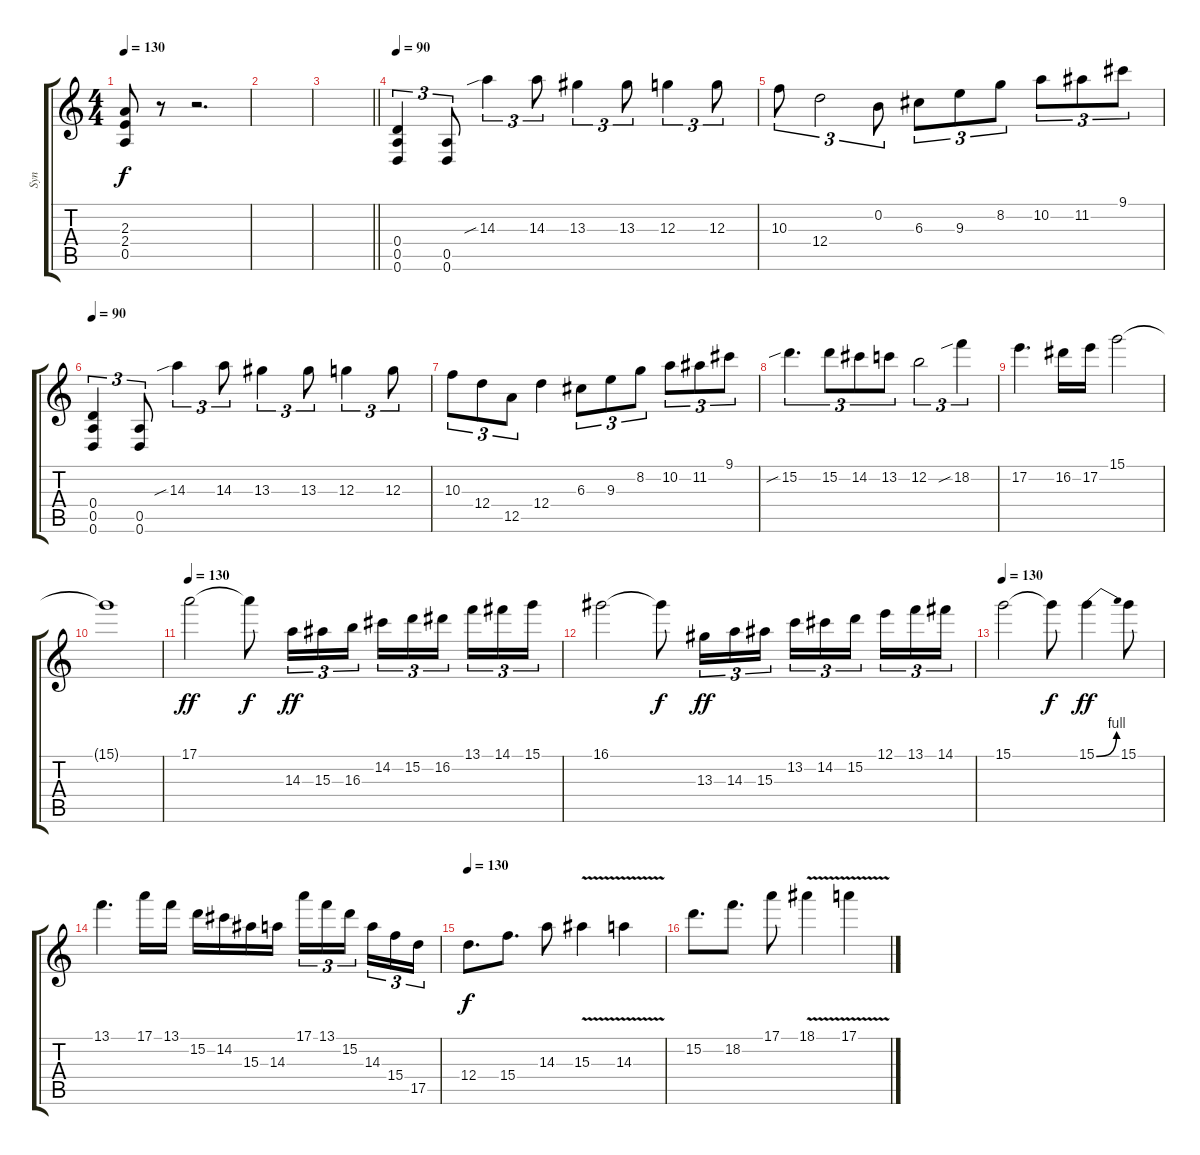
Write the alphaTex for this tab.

\track ("Syn" "Syn") {instrument distortionguitar}
\staff {score tabs}
\tuning (E4 B3 G3 D3 A2 D2) {hide}
\ts (4 4)
\tempo 130
\clef g2
\ks c
(2.3 2.4 0.5).8{dy f} r.8 r.2{d} |
|
\barLineRight lightlight
|
\tempo 90
(0.4 0.5 0.6).4{tu (3 2)} (0.5 0.6).8{tu (3 2)} 14.3{sib}.4{tu (3 2)} 14.3.8{tu (3 2)} 13.3.4{tu (3 2)} 13.3.8{tu (3 2)} 12.3.4{tu (3 2)} 12.3.8{tu (3 2)} |
10.3.8{tu (3 2)} 12.4.2{tu (3 2)} 0.2.8{tu (3 2)} 6.3.8{tu (3 2)} 9.3.8{tu (3 2)} 8.2.8{tu (3 2)} 10.2.8{tu (3 2)} 11.2.8{tu (3 2)} 9.1.8{tu (3 2)} |
\tempo 90
(0.4 0.5 0.6).4{tu (3 2)} (0.5 0.6).8{tu (3 2)} 14.3{sib}.4{tu (3 2)} 14.3.8{tu (3 2)} 13.3.4{tu (3 2)} 13.3.8{tu (3 2)} 12.3.4{tu (3 2)} 12.3.8{tu (3 2)} |
10.3.8{tu (3 2)} 12.4.8{tu (3 2)} 12.5.8{tu (3 2)} 12.4.4 6.3.8{tu (3 2)} 9.3.8{tu (3 2)} 8.2.8{tu (3 2)} 10.2.8{tu (3 2)} 11.2.8{tu (3 2)} 9.1.8{tu (3 2)} |
15.2{sib}.4{d tu (3 2)} 15.2.8{tu (3 2)} 14.2.8{tu (3 2)} 13.2.8{tu (3 2)} 12.2.2{tu (3 2)} 18.2{sib}.4{tu (3 2)} |
17.2.4{d} 16.2.16 17.2.16 15.1.2 |
15.1{t}.1 |
\tempo 130
17.1.2{dy ff} 17.1{t}.8{dy f} 14.3.16{tu (3 2) dy ff} 15.3.16{tu (3 2)} 16.3.16{tu (3 2)} 14.2.16{tu (3 2)} 15.2.16{tu (3 2)} 16.2.16{tu (3 2) beam splitsecondary} 13.1.16{tu (3 2)} 14.1.16{tu (3 2)} 15.1.16{tu (3 2)} |
16.1.2 16.1{t}.8{dy f} 13.3.16{tu (3 2) dy ff} 14.3.16{tu (3 2)} 15.3.16{tu (3 2)} 13.2.16{tu (3 2)} 14.2.16{tu (3 2)} 15.2.16{tu (3 2) beam splitsecondary} 12.1.16{tu (3 2)} 13.1.16{tu (3 2)} 14.1.16{tu (3 2)} |
\tempo 130
15.1.2 15.1{t}.8{dy f} 15.1{be (bend 0 0 60 4)}.4{dy ff} 15.1.8 |
13.1.4{d} 17.1.16 13.1.16 15.2.16 14.2.16 15.3.16 14.3.16 17.1.16{tu (3 2)} 13.1.16{tu (3 2)} 15.2.16{tu (3 2) beam splitsecondary} 14.3.16{tu (3 2)} 15.4.16{tu (3 2)} 17.5.16{tu (3 2)} |
\tempo 130
12.4.8{d dy f} 15.4.8{d} 14.3.8 15.3{v}.4 14.3{v}.4 |
15.2.8{d} 18.2.8{d} 17.1.8 18.1{v}.4 17.1{v}.4
